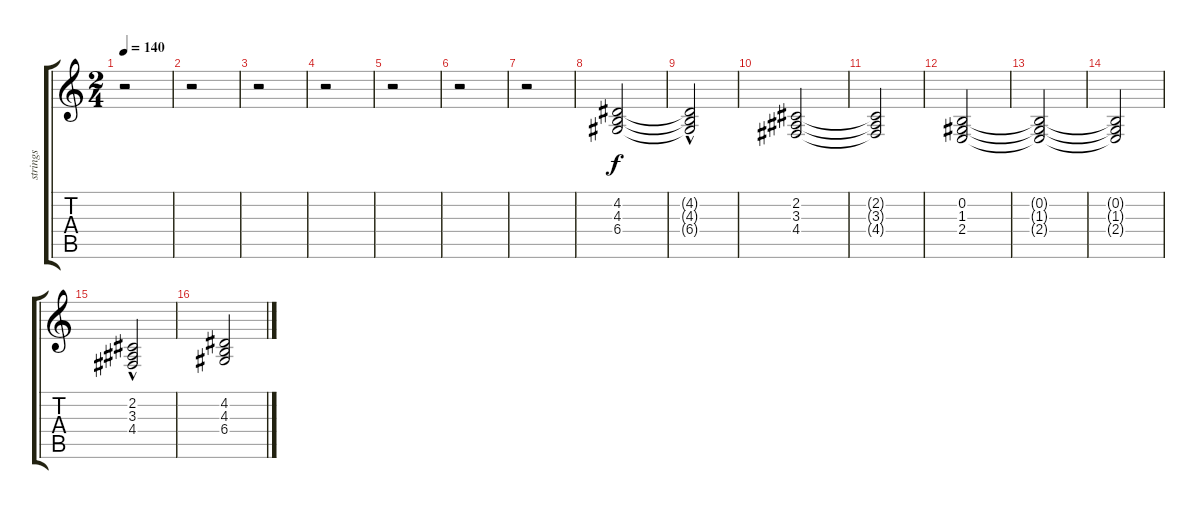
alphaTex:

\track ("strings" "strings") {instrument synthstrings2}
\staff {score tabs}
\tuning (E4 B3 G3 D3 A2 E2) {hide}
\ts (2 4)
\tempo 140
\clef g2
\ks c
r.2{dy f} |
r.2 |
r.2 |
r.2 |
r.2 |
r.2 |
r.2 |
(4.2 4.3 6.4).2 |
(4.2{t} 4.3{hac t} 6.4{t}).2 |
(2.2 3.3 4.4).2 |
(2.2{t} 3.3{t} 4.4{t}).2 |
(0.2 1.3 2.4).2 |
(0.2{t} 1.3{t} 2.4{t}).2 |
(0.2{t} 1.3{t} 2.4{t}).2 |
(2.2{hac} 3.3 4.4).2 |
(4.2 4.3 6.4).2
